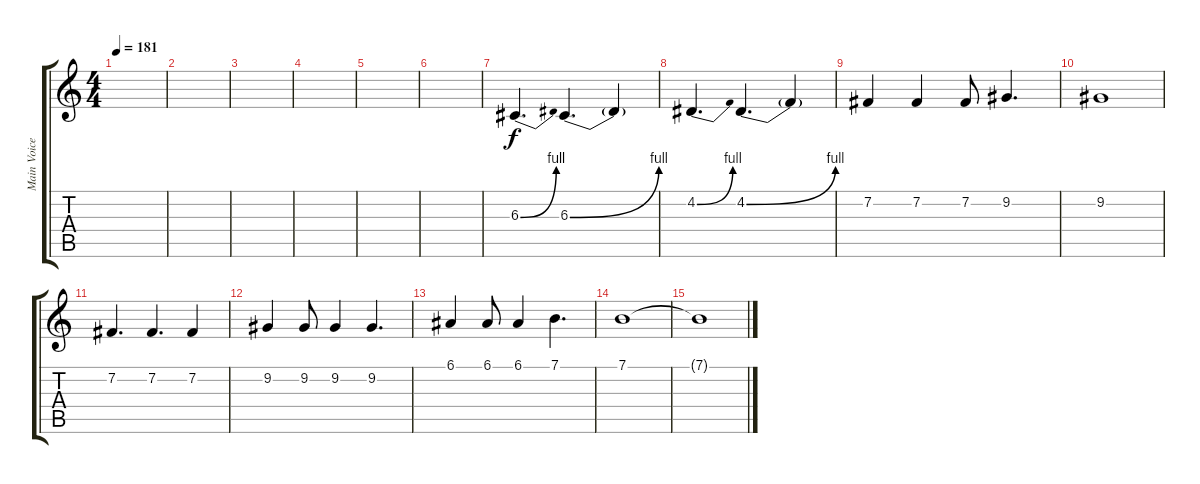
\track ("Main Voice" "Main Voice") {instrument lead2sawtooth}
\staff {score tabs}
\tuning (E4 B3 G3 D3 A2 E2) {hide}
\ts (4 4)
\tempo 181
\clef g2
\ks c
|
|
|
|
|
|
6.3{be (bend 0 0 60 4)}.4{d} 6.3{be (bend 0 0 60 4)}.4{d} 6.3{t}.4 |
4.2{be (bend 0 0 60 4)}.4{d} 4.2{be (bend 0 0 60 4)}.4{d} 4.2{t}.4 |
7.2.4 7.2.4 7.2.8 9.2.4{d} |
9.2.1 |
7.2.4{d} 7.2.4{d} 7.2.4 |
9.2.4 9.2.8 9.2.4 9.2.4{d} |
6.1.4 6.1.8 6.1.4 7.1.4{d} |
7.1.1 |
7.1{t}.1
